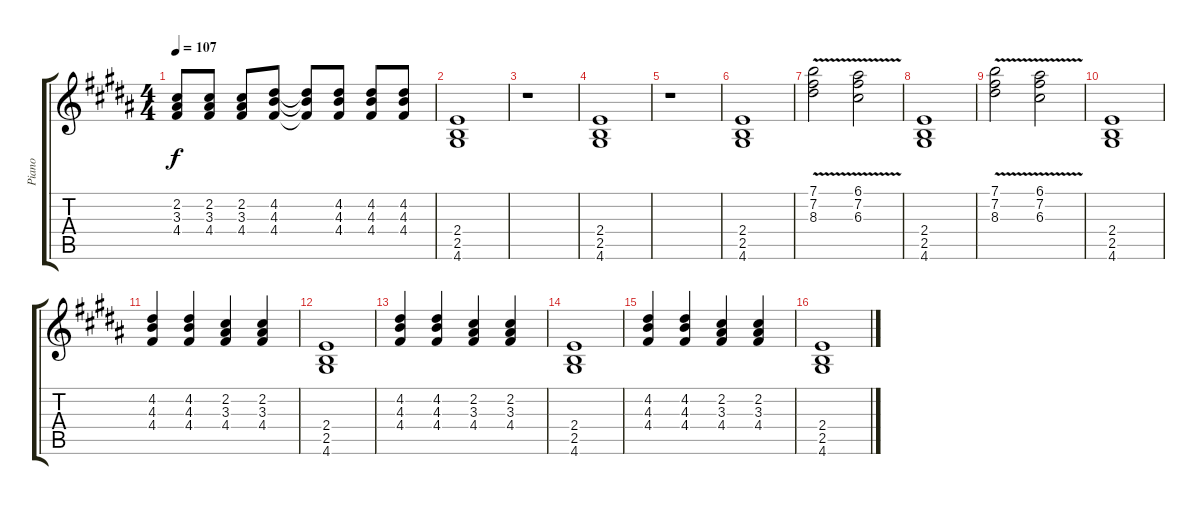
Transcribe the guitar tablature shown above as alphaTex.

\track ("Piano" "Piano") {instrument brightacousticpiano}
\staff {score tabs}
\tuning (E5 B4 G4 D4 A3 E3) {hide}
\ts (4 4)
\tempo 107
\clef g2
\ks b
(2.2 3.3 4.4).8{dy f} (2.2 3.3 4.4).8 (2.2 3.3 4.4).8 (4.2 4.3 4.4).8 (4.2{t} 4.3{t} 4.4{t}).8 (4.2 4.3 4.4).8 (4.2 4.3 4.4).8 (4.2 4.3 4.4).8 |
(2.4 2.5 4.6).1 |
r.1 |
(2.4 2.5 4.6).1 |
r.1 |
(2.4 2.5 4.6).1 |
(7.1{v} 7.2{v} 8.3{v}).2 (6.1{v} 7.2{v} 6.3{v}).2 |
(2.4 2.5 4.6).1 |
(7.1{v} 7.2{v} 8.3{v}).2 (6.1{v} 7.2{v} 6.3{v}).2 |
(2.4 2.5 4.6).1 |
(4.2 4.3 4.4).4 (4.2 4.3 4.4).4 (2.2 3.3 4.4).4 (2.2 3.3 4.4).4 |
(2.4 2.5 4.6).1 |
(4.2 4.3 4.4).4 (4.2 4.3 4.4).4 (2.2 3.3 4.4).4 (2.2 3.3 4.4).4 |
(2.4 2.5 4.6).1 |
(4.2 4.3 4.4).4 (4.2 4.3 4.4).4 (2.2 3.3 4.4).4 (2.2 3.3 4.4).4 |
(2.4 2.5 4.6).1
